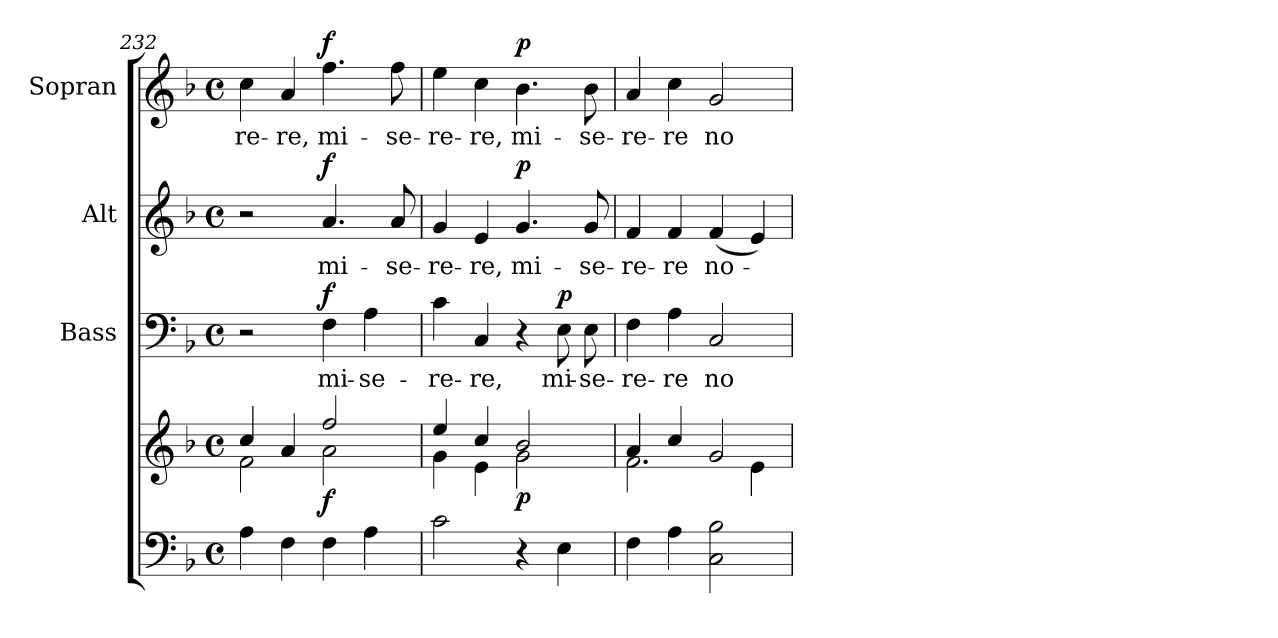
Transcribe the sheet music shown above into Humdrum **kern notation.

**kern	**kern	**dynam	**kern	**text	**dynam	**kern	**text	**dynam	**kern	**text	**dynam
*part4	*part4	*part4	*part3	*part3	*part3	*part2	*part2	*part2	*part1	*part1	*part1
*staff5	*staff4	*staff4/5	*staff3	*staff3	*staff3	*staff2	*staff2	*staff2	*staff1	*staff1	*staff1
*	*	*	*I"Bass	*	*	*I"Alt	*	*	*I"Sopran	*	*
*	*	*	*I'B.	*	*	*I'A.	*	*	*I'S.	*	*
*clefF4	*clefG2	*	*clefF4	*	*	*clefG2	*	*	*clefG2	*	*
*k[b-]	*k[b-]	*	*k[b-]	*	*	*k[b-]	*	*	*k[b-]	*	*
*F:	*F:	*	*F:	*	*	*F:	*	*	*F:	*	*
*M4/4	*M4/4	*	*M4/4	*	*	*M4/4	*	*	*M4/4	*	*
*met(c)	*met(c)	*	*met(c)	*	*	*met(c)	*	*	*met(c)	*	*
=232	=232	=232	=232	=232	=232	=232	=232	=232	=232	=232	=232
*	*^	*	*	*	*	*	*	*	*	*	*
!	!	!	!	!	!	!	!	!	!	!	!LO:LY:b	!
4A\	4cc/	2f\	.	2r	.	.	2r	.	.	4cc\	-re-	.
!	!	!	!	!	!	!	!	!	!	!	!LO:LY:b	!
4F\	4a/	.	.	.	.	.	.	.	.	4a/	-re,	.
!	!	!	!LO:DY:b	!	!LO:LY:b	!LO:DY:a	!	!LO:LY:b	!LO:DY:a	!	!LO:LY:b	!LO:DY:a
4F\	2ff/	2a\	f	4F\	mi-	f	4.a/	mi-	f	4.ff\	mi-	f
!	!	!	!	!	!LO:LY:b	!	!	!	!	!	!	!
4A\	.	.	.	4A\	-se-	.	.	.	.	.	.	.
!	!	!	!	!	!	!	!	!LO:LY:b	!	!	!LO:LY:b	!
.	.	.	.	.	.	.	8a/	-se-	.	8ff\	-se-	.
!!LO:PB:g=z
=233	=233	=233	=233	=233	=233	=233	=233	=233	=233	=233	=233	=233
!	!	!	!	!	!LO:LY:b	!	!	!LO:LY:b	!	!	!LO:LY:b	!
2c\	4ee/	4g\	.	4c\	-re-	.	4g/	-re-	.	4ee\	-re-	.
!	!	!	!	!	!LO:LY:b	!	!	!LO:LY:b	!	!	!LO:LY:b	!
.	4cc/	4e\	.	4C/	-re,	.	4e/	-re,	.	4cc\	-re,	.
!	!	!	!LO:DY:b	!	!	!	!	!LO:LY:b	!LO:DY:a	!	!LO:LY:b	!LO:DY:a
4r	2b-/	2g\	p	4r	.	.	4.g/	mi-	p	4.b-\	mi-	p
!	!	!	!	!	!LO:LY:b	!LO:DY:a	!	!	!	!	!	!
4E\	.	.	.	8E\	mi-	p	.	.	.	.	.	.
!	!	!	!	!	!LO:LY:b	!	!	!LO:LY:b	!	!	!LO:LY:b	!
.	.	.	.	8E\	-se-	.	8g/	-se-	.	8b-\	-se-	.
=234	=234	=234	=234	=234	=234	=234	=234	=234	=234	=234	=234	=234
!	!	!	!	!	!LO:LY:b	!	!	!LO:LY:b	!	!	!LO:LY:b	!
4F\	4a/	2.f\	.	4F\	-re-	.	4f/	-re-	.	4a/	-re-	.
!	!	!	!	!	!LO:LY:b	!	!	!LO:LY:b	!	!	!LO:LY:b	!
4A\	4cc/	.	.	4A\	-re	.	4f/	-re	.	4cc\	-re	.
!	!	!	!	!	!LO:LY:b	!	!	!LO:LY:b	!	!	!LO:LY:b	!
2C\ 2B-\	2g/	.	.	2C/	no-	.	(<4f/	no-	.	2g/	no-	.
.	.	4e\	.	.	.	.	4e/)	.	.	.	.	.
*	*v	*v	*	*	*	*	*	*	*	*	*	*
=	=	=	=	=	=	=	=	=	=	=	=
*-	*-	*-	*-	*-	*-	*-	*-	*-	*-	*-	*-
